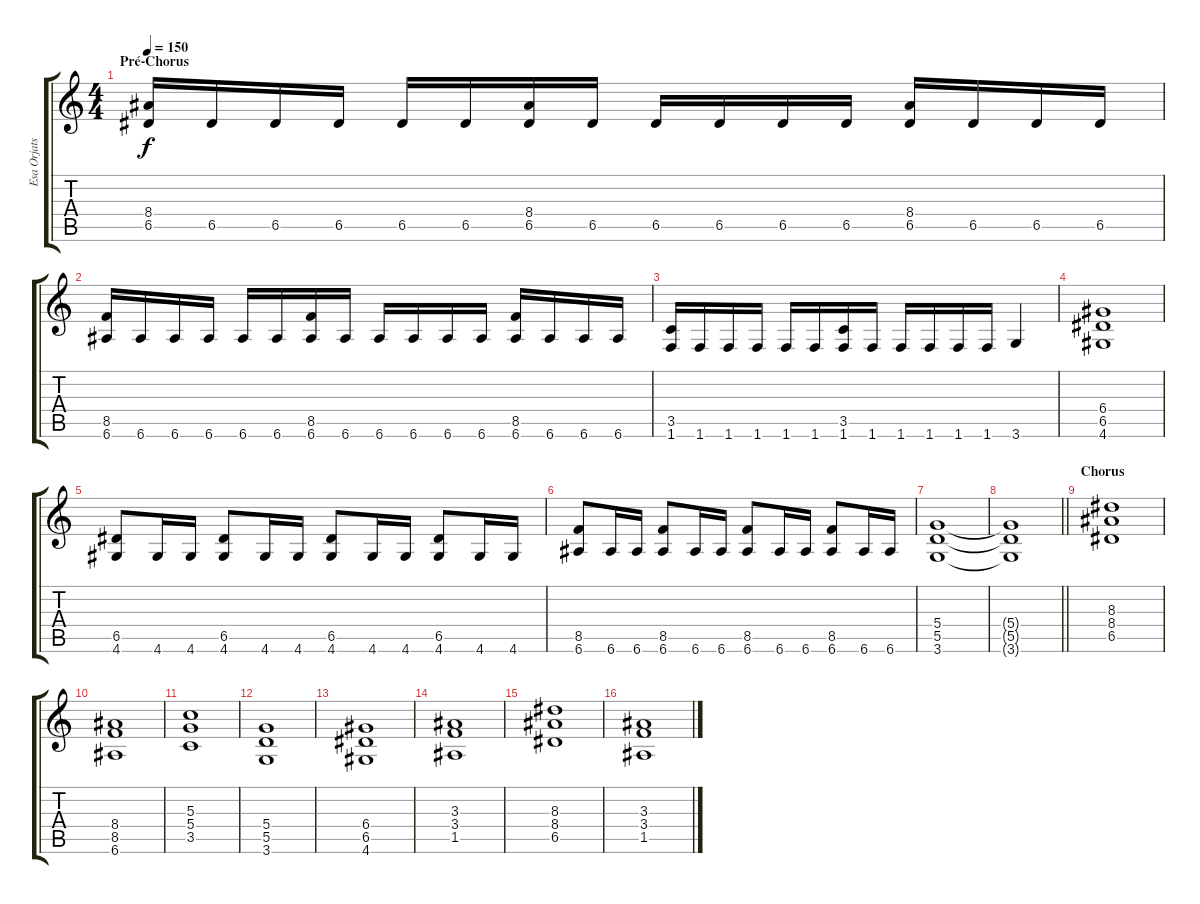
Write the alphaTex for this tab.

\track ("Esa Orjatsalo" "Esa Orjats") {instrument distortionguitar}
\staff {score tabs}
\tuning (E4 B3 G3 D3 A2 E2) {hide}
\ts (4 4)
\section ("" "Pré-Chorus")
\tempo 150
\clef g2
\ks c
(8.4 6.5).16{dy f} 6.5.16 6.5.16 6.5.16 6.5.16 6.5.16 (8.4 6.5).16 6.5.16 6.5.16 6.5.16 6.5.16 6.5.16 (8.4 6.5).16 6.5.16 6.5.16 6.5.16 |
(8.5 6.6).16 6.6.16 6.6.16 6.6.16 6.6.16 6.6.16 (8.5 6.6).16 6.6.16 6.6.16 6.6.16 6.6.16 6.6.16 (8.5 6.6).16 6.6.16 6.6.16 6.6.16 |
(3.5 1.6).16 1.6.16 1.6.16 1.6.16 1.6.16 1.6.16 (3.5 1.6).16 1.6.16 1.6.16 1.6.16 1.6.16 1.6.16 3.6.4 |
(6.4 6.5 4.6).1 |
(6.5 4.6).8 4.6.16 4.6.16 (6.5 4.6).8 4.6.16 4.6.16 (6.5 4.6).8 4.6.16 4.6.16 (6.5 4.6).8 4.6.16 4.6.16 |
(8.5 6.6).8 6.6.16 6.6.16 (8.5 6.6).8 6.6.16 6.6.16 (8.5 6.6).8 6.6.16 6.6.16 (8.5 6.6).8 6.6.16 6.6.16 |
(5.4 5.5 3.6).1 |
\barLineRight lightlight
(5.4{t} 5.5{t} 3.6{t}).1 |
\section ("" "Chorus")
(8.3 8.4 6.5).1 |
(8.4 8.5 6.6).1 |
(5.3 5.4 3.5).1 |
(5.4 5.5 3.6).1 |
(6.4 6.5 4.6).1 |
(3.3 3.4 1.5).1 |
(8.3 8.4 6.5).1 |
(3.3 3.4 1.5).1
